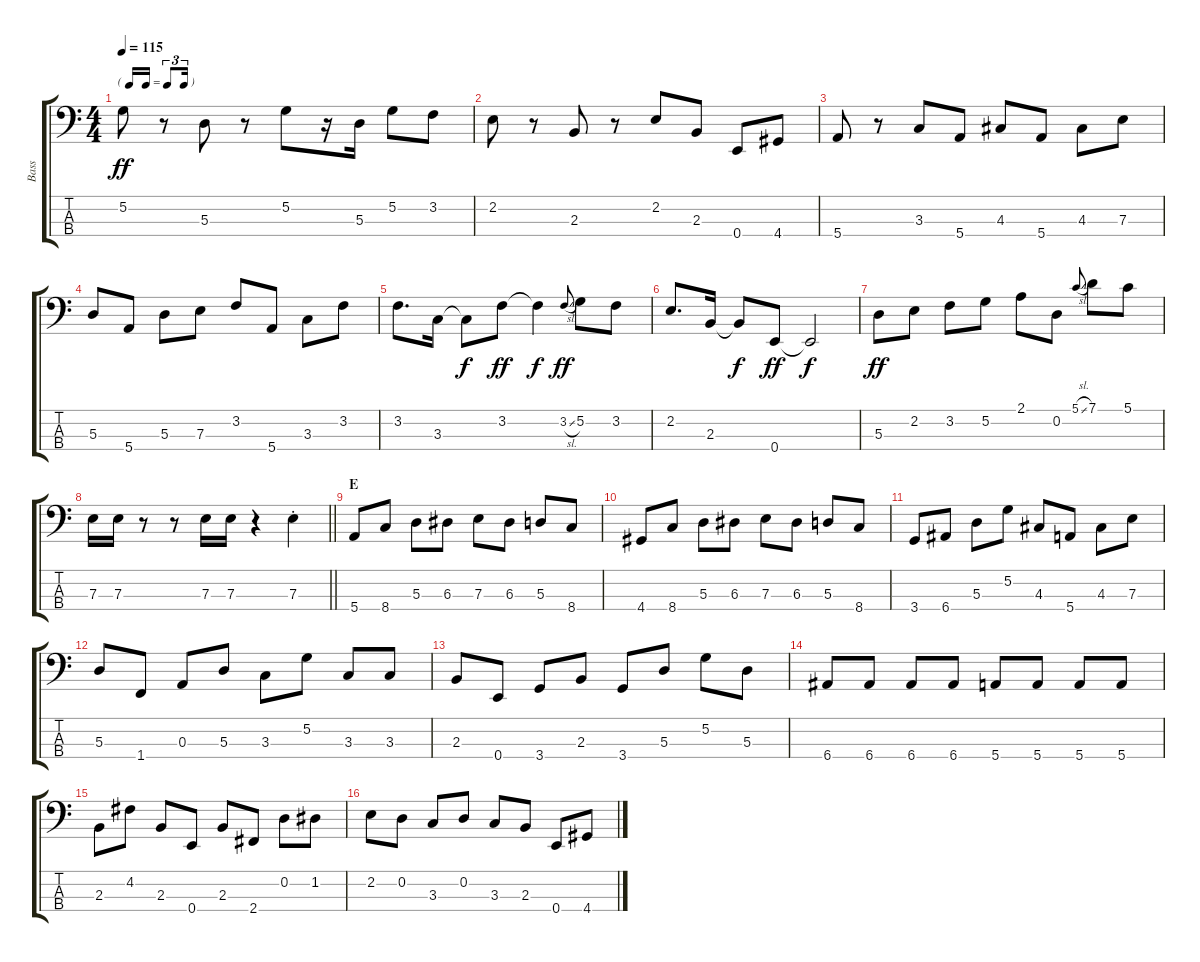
\track ("Bass" "Bass") {instrument electricbassfinger}
\staff {score tabs}
\tuning (G2 D2 A1 E1) {hide}
\ts (4 4)
\tf triplet16th
\tempo 115
\clef f4
\ks c
5.2.8{dy ff} r.8 5.3.8 r.8 5.2.8 r.16 5.3.16 5.2.8 3.2.8 |
2.2.8 r.8 2.3.8 r.8 2.2.8 2.3.8 0.4.8 4.4.8 |
5.4.8 r.8 3.3.8 5.4.8 4.3.8 5.4.8 4.3.8 7.3.8 |
5.3.8 5.4.8 5.3.8 7.3.8 3.2.8 5.4.8 3.3.8 3.2.8 |
3.2.8{d} 3.3.16 3.3{t}.8{dy f} 3.2.8{dy ff} 3.2{t}.4{dy f} 3.2{sl}.8{gr onbeat dy ff} 5.2.8 3.2.8 |
2.2.8{d} 2.3.16 2.3{t}.8{dy f} 0.4.8{dy ff} 0.4{t}.2{dy f} |
5.3.8{dy ff} 2.2.8 3.2.8 5.2.8 2.1.8 0.2.8 5.1{sl}.8{gr onbeat} 7.1.8 5.1.8 |
\barLineRight lightlight
7.3.16 7.3.16 r.8 r.8 7.3.16 7.3.16 r.4 7.3{st}.4 |
\section ("" "E")
5.4.8 8.4.8 5.3.8 6.3.8 7.3.8 6.3.8 5.3.8 8.4.8 |
4.4.8 8.4.8 5.3.8 6.3.8 7.3.8 6.3.8 5.3.8 8.4.8 |
3.4.8 6.4.8 5.3.8 5.2.8 4.3.8 5.4.8 4.3.8 7.3.8 |
5.3.8 1.4.8 0.3.8 5.3.8 3.3.8 5.2.8 3.3.8 3.3.8 |
2.3.8 0.4.8 3.4.8 2.3.8 3.4.8 5.3.8 5.2.8 5.3.8 |
6.4.8 6.4.8 6.4.8 6.4.8 5.4.8 5.4.8 5.4.8 5.4.8 |
2.3.8 4.2.8 2.3.8 0.4.8 2.3.8 2.4.8 0.2.8 1.2.8 |
2.2.8 0.2.8 3.3.8 0.2.8 3.3.8 2.3.8 0.4.8 4.4.8
